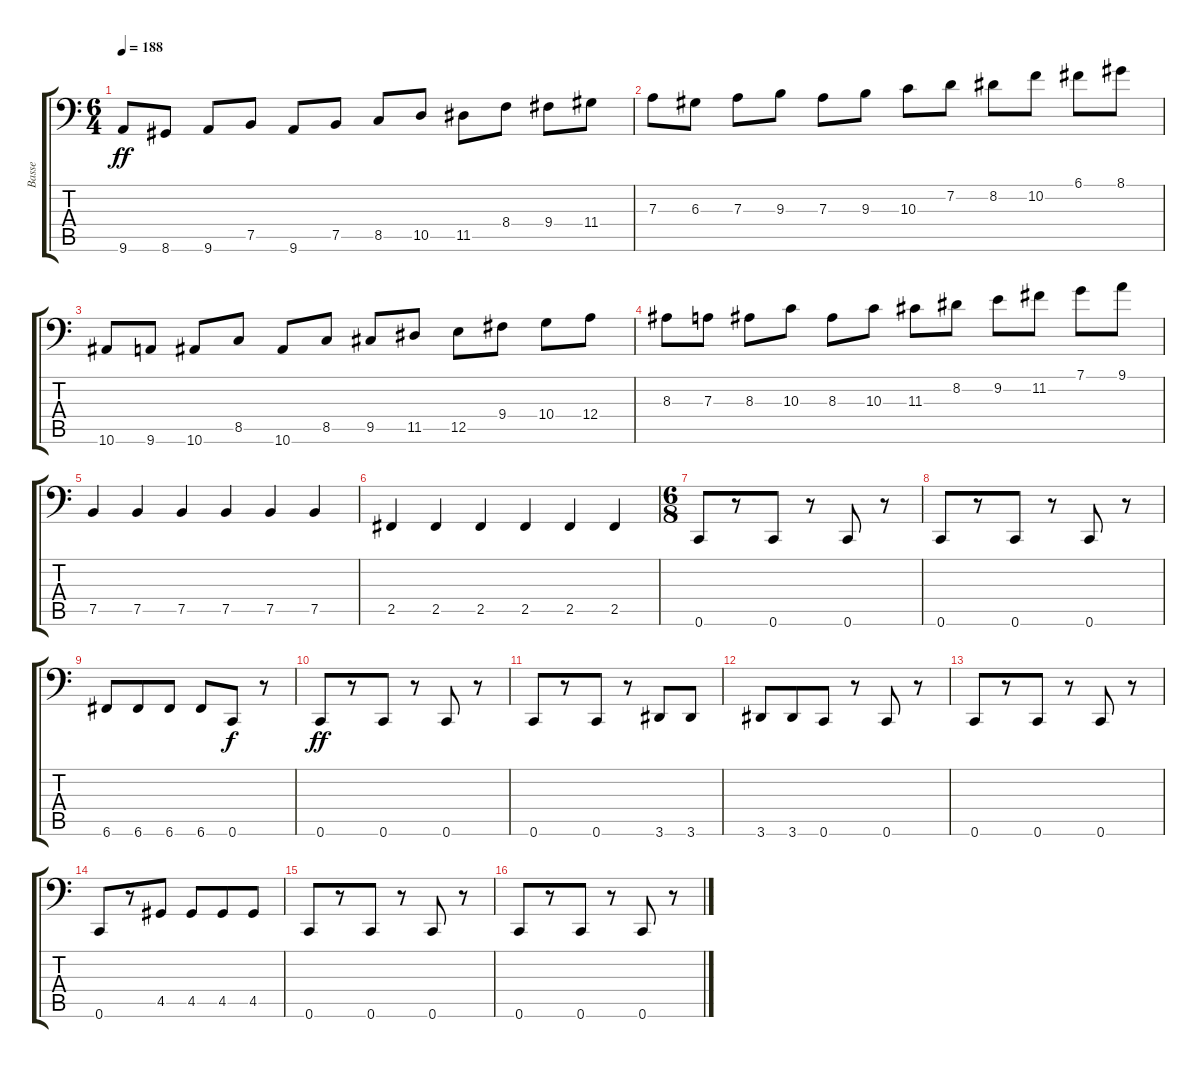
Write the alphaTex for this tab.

\track ("Basse" "Basse") {instrument electricbassfinger}
\staff {score tabs}
\tuning (C3 G2 D2 A1 E1 C1) {hide}
\ts (6 4)
\tempo 188
\clef f4
\ks c
9.6.8{dy ff} 8.6.8 9.6.8 7.5.8 9.6.8 7.5.8 8.5.8 10.5.8 11.5.8 8.4.8 9.4.8 11.4.8 |
7.3.8 6.3.8 7.3.8 9.3.8 7.3.8 9.3.8 10.3.8 7.2.8 8.2.8 10.2.8 6.1.8 8.1.8 |
10.6.8 9.6.8 10.6.8 8.5.8 10.6.8 8.5.8 9.5.8 11.5.8 12.5.8 9.4.8 10.4.8 12.4.8 |
8.3.8 7.3.8 8.3.8 10.3.8 8.3.8 10.3.8 11.3.8 8.2.8 9.2.8 11.2.8 7.1.8 9.1.8 |
7.5.4 7.5.4 7.5.4 7.5.4 7.5.4 7.5.4 |
2.5.4 2.5.4 2.5.4 2.5.4 2.5.4 2.5.4 |
\ts (6 8)
0.6.8 r.8 0.6.8 r.8 0.6.8 r.8 |
0.6.8 r.8 0.6.8 r.8 0.6.8 r.8 |
6.6.8 6.6.8 6.6.8 6.6.8 0.6.8{dy f} r.8 |
0.6.8{dy ff} r.8 0.6.8 r.8 0.6.8 r.8 |
0.6.8 r.8 0.6.8 r.8 3.6.8 3.6.8 |
3.6.8 3.6.8 0.6.8 r.8 0.6.8 r.8 |
0.6.8 r.8 0.6.8 r.8 0.6.8 r.8 |
0.6.8 r.8 4.5.8 4.5.8 4.5.8 4.5.8 |
0.6.8 r.8 0.6.8 r.8 0.6.8 r.8 |
0.6.8 r.8 0.6.8 r.8 0.6.8 r.8
